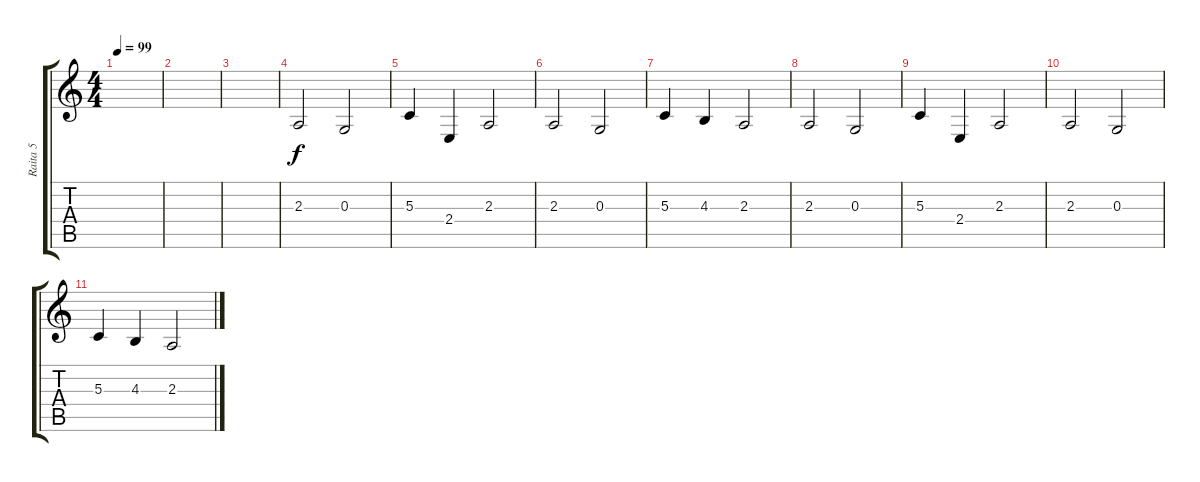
\track ("Raita 5" "Raita 5") {instrument stringensemble1}
\staff {score tabs}
\tuning (E4 B3 G3 D3 A2 E2) {hide}
\ts (4 4)
\tempo 99
\clef g2
\ks c
|
|
|
2.3.2 0.3.2 |
5.3.4 2.4.4 2.3.2 |
2.3.2 0.3.2 |
5.3.4 4.3.4 2.3.2 |
2.3.2 0.3.2 |
5.3.4 2.4.4 2.3.2 |
2.3.2 0.3.2 |
5.3.4 4.3.4 2.3.2
